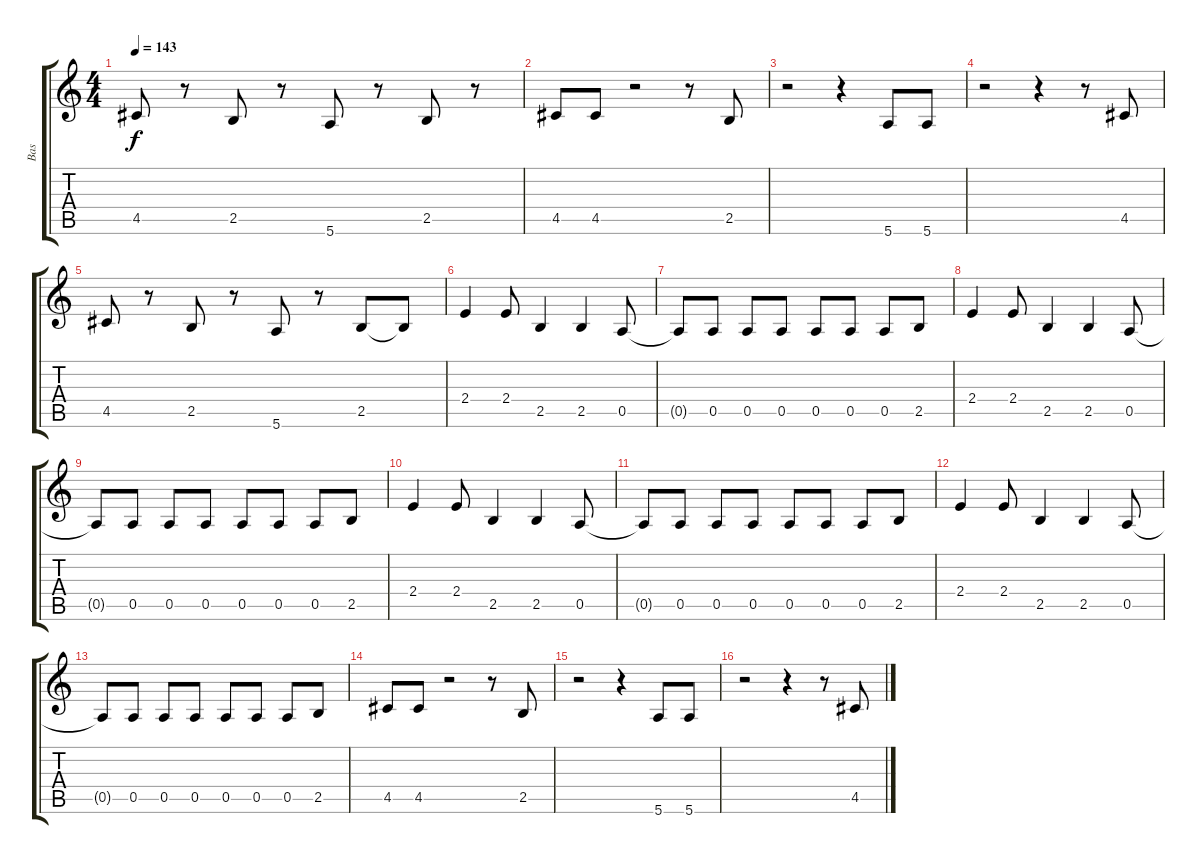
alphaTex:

\track ("Bas" "Bas") {instrument electricbasspick}
\staff {score tabs}
\tuning (E4 B3 G3 D3 A2 E2) {hide}
\ts (4 4)
\tempo 143
\clef g2
\ks c
4.5.8{dy f} r.8 2.5.8 r.8 5.6.8 r.8 2.5.8 r.8 |
4.5.8 4.5.8 r.2 r.8 2.5.8 |
r.2 r.4 5.6.8 5.6.8 |
r.2 r.4 r.8 4.5.8 |
4.5.8 r.8 2.5.8 r.8 5.6.8 r.8 2.5.8 2.5{t}.8 |
2.4.4 2.4.8 2.5.4 2.5.4 0.5.8 |
0.5{t}.8 0.5.8 0.5.8 0.5.8 0.5.8 0.5.8 0.5.8 2.5.8 |
2.4.4 2.4.8 2.5.4 2.5.4 0.5.8 |
0.5{t}.8 0.5.8 0.5.8 0.5.8 0.5.8 0.5.8 0.5.8 2.5.8 |
2.4.4 2.4.8 2.5.4 2.5.4 0.5.8 |
0.5{t}.8 0.5.8 0.5.8 0.5.8 0.5.8 0.5.8 0.5.8 2.5.8 |
2.4.4 2.4.8 2.5.4 2.5.4 0.5.8 |
0.5{t}.8 0.5.8 0.5.8 0.5.8 0.5.8 0.5.8 0.5.8 2.5.8 |
4.5.8 4.5.8 r.2 r.8 2.5.8 |
r.2 r.4 5.6.8 5.6.8 |
r.2 r.4 r.8 4.5.8
